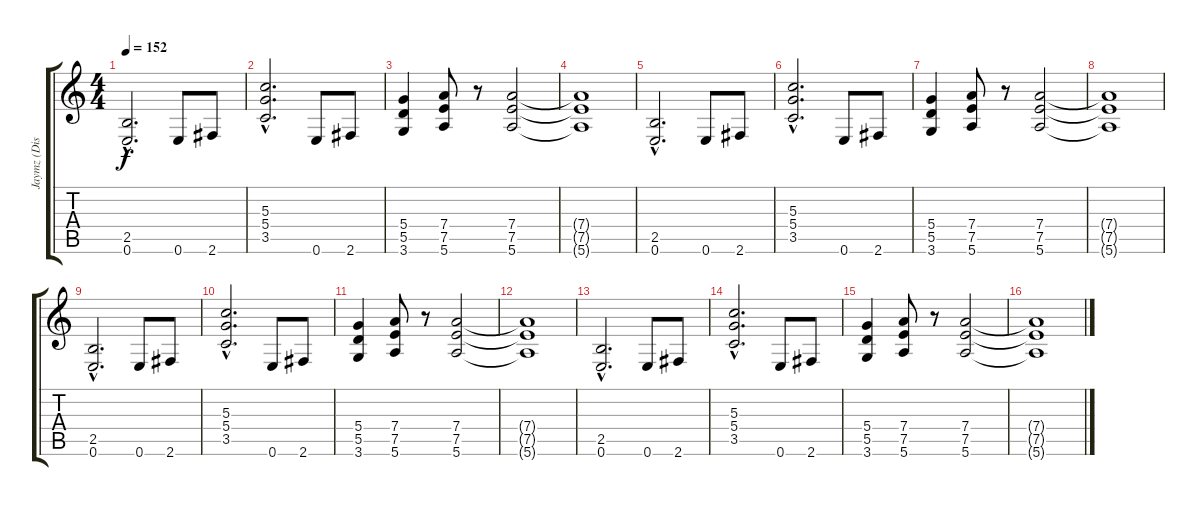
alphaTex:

\track ("Jaymz (Disto Gtr)" "Jaymz (Dis") {instrument distortionguitar}
\staff {score tabs}
\tuning (E4 B3 G3 D3 A2 E2) {hide}
\ts (4 4)
\tempo 152
\clef g2
\ks c
(2.5{hac} 0.6{hac}).2{d dy f} 0.6.8 2.6.8 |
(5.3{hac} 5.4{hac} 3.5{hac}).2{d} 0.6.8 2.6.8 |
(5.4 5.5 3.6).4 (7.4 7.5 5.6).8 r.8 (7.4 7.5 5.6).2 |
(7.4{t} 7.5{t} 5.6{t}).1 |
(2.5{hac} 0.6{hac}).2{d} 0.6.8 2.6.8 |
(5.3{hac} 5.4{hac} 3.5{hac}).2{d} 0.6.8 2.6.8 |
(5.4 5.5 3.6).4 (7.4 7.5 5.6).8 r.8 (7.4 7.5 5.6).2 |
(7.4{t} 7.5{t} 5.6{t}).1 |
(2.5{hac} 0.6{hac}).2{d} 0.6.8 2.6.8 |
(5.3{hac} 5.4{hac} 3.5{hac}).2{d} 0.6.8 2.6.8 |
(5.4 5.5 3.6).4 (7.4 7.5 5.6).8 r.8 (7.4 7.5 5.6).2 |
(7.4{t} 7.5{t} 5.6{t}).1 |
(2.5{hac} 0.6{hac}).2{d} 0.6.8 2.6.8 |
(5.3{hac} 5.4{hac} 3.5{hac}).2{d} 0.6.8 2.6.8 |
(5.4 5.5 3.6).4 (7.4 7.5 5.6).8 r.8 (7.4 7.5 5.6).2 |
(7.4{t} 7.5{t} 5.6{t}).1
